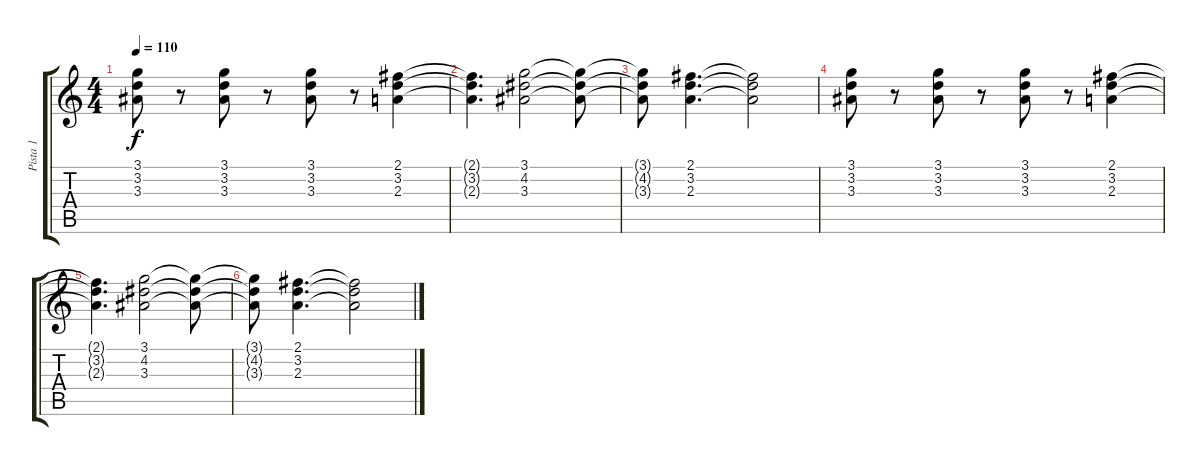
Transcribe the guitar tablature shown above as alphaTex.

\track ("Pista 1" "Pista 1") {instrument acousticguitarsteel}
\staff {score tabs}
\tuning (E4 B3 G3 D3 A2 E2) {hide}
\ts (4 4)
\tempo 110
\clef g2
\ks c
(3.1 3.2 3.3).8{dy f} r.8 (3.1 3.2 3.3).8 r.8 (3.1 3.2 3.3).8 r.8 (2.1 3.2 2.3).4 |
(2.1{t} 3.2{t} 2.3{t}).4{d} (3.1 4.2 3.3).2 (3.1{t} 4.2{t} 3.3{t}).8 |
(3.1{t} 4.2{t} 3.3{t}).8 (2.1 3.2 2.3).4{d} (2.1{t} 3.2{t} 2.3{t}).2 |
(3.1 3.2 3.3).8 r.8 (3.1 3.2 3.3).8 r.8 (3.1 3.2 3.3).8 r.8 (2.1 3.2 2.3).4 |
(2.1{t} 3.2{t} 2.3{t}).4{d} (3.1 4.2 3.3).2 (3.1{t} 4.2{t} 3.3{t}).8 |
(3.1{t} 4.2{t} 3.3{t}).8 (2.1 3.2 2.3).4{d} (2.1{t} 3.2{t} 2.3{t}).2
